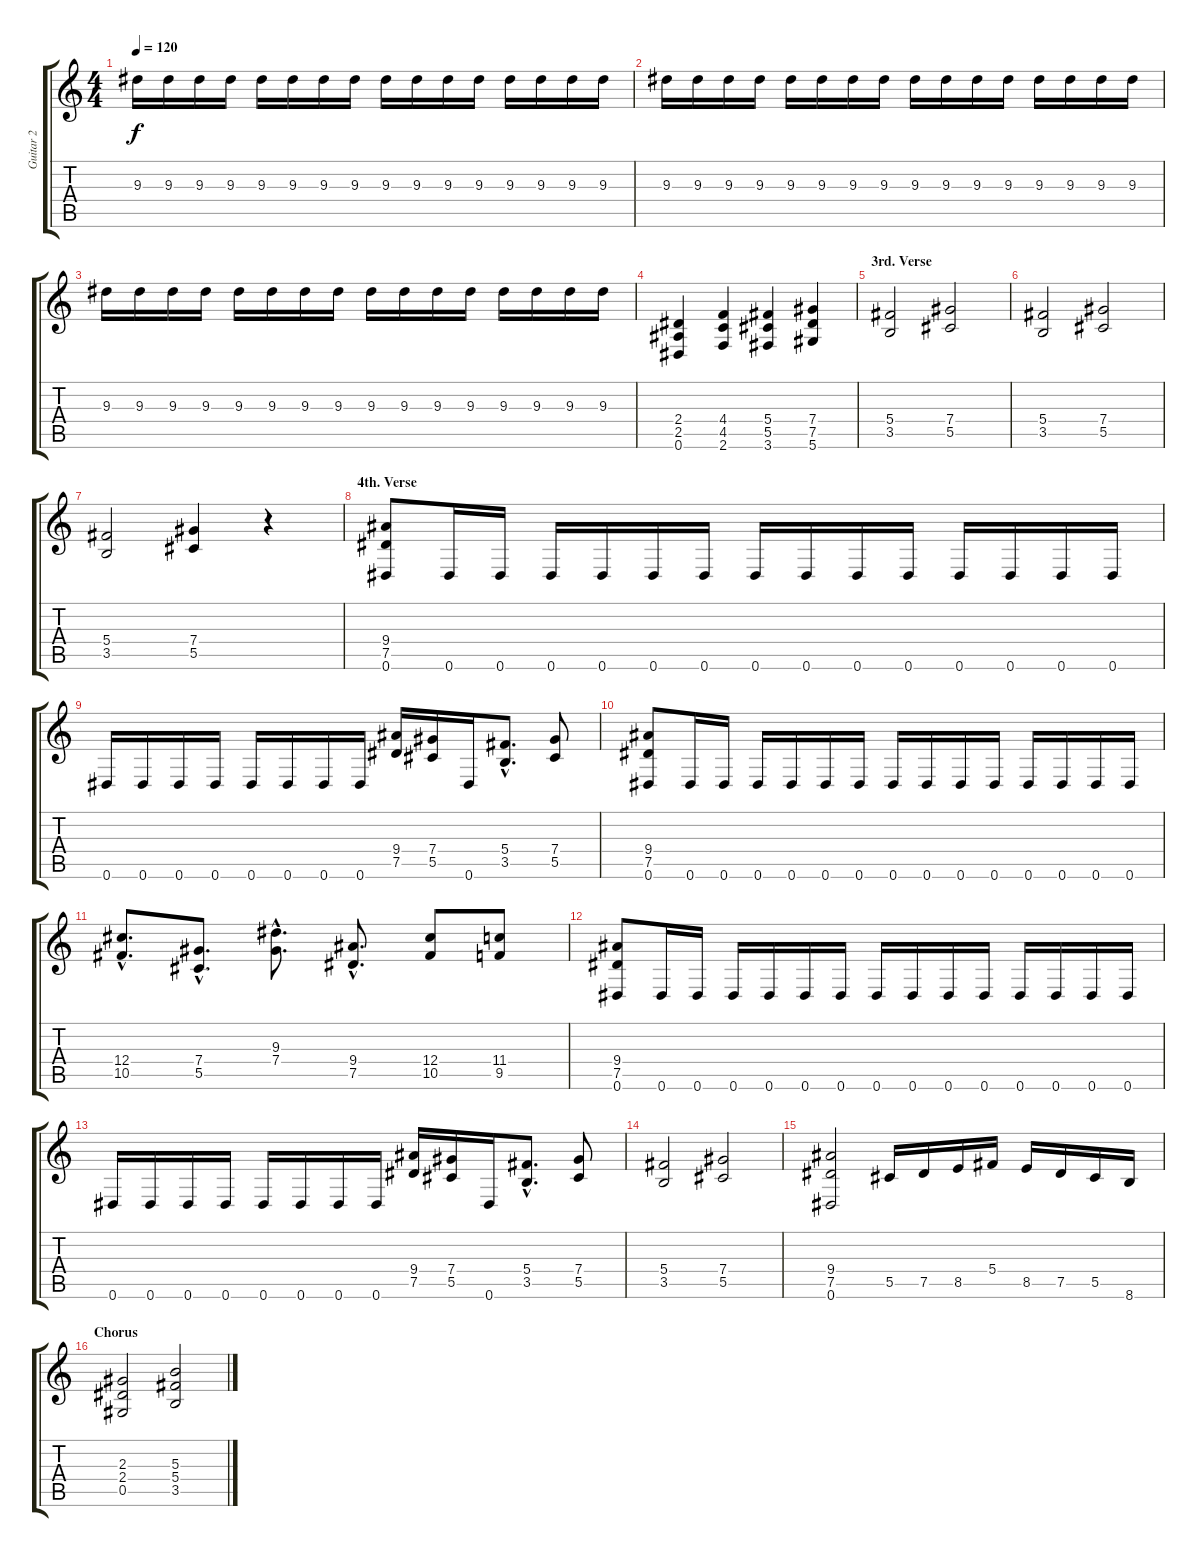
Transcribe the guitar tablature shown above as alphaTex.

\track ("Guitar 2" "Guitar 2") {instrument overdrivenguitar}
\staff {score tabs}
\tuning (Eb4 Bb3 Gb3 Db3 Ab2 Eb2) {hide}
\ts (4 4)
\tempo 120
\clef g2
\ks c
9.3.16{dy f} 9.3.16 9.3.16 9.3.16 9.3.16 9.3.16 9.3.16 9.3.16 9.3.16 9.3.16 9.3.16 9.3.16 9.3.16 9.3.16 9.3.16 9.3.16 |
9.3.16 9.3.16 9.3.16 9.3.16 9.3.16 9.3.16 9.3.16 9.3.16 9.3.16 9.3.16 9.3.16 9.3.16 9.3.16 9.3.16 9.3.16 9.3.16 |
9.3.16 9.3.16 9.3.16 9.3.16 9.3.16 9.3.16 9.3.16 9.3.16 9.3.16 9.3.16 9.3.16 9.3.16 9.3.16 9.3.16 9.3.16 9.3.16 |
(2.4 2.5 0.6).4 (4.4 4.5 2.6).4 (5.4 5.5 3.6).4 (7.4 7.5 5.6).4 |
\section ("" "3rd. Verse")
(5.4 3.5).2 (7.4 5.5).2 |
(5.4 3.5).2 (7.4 5.5).2 |
(5.4 3.5).2 (7.4 5.5).4 r.4 |
\section ("" "4th. Verse")
(9.4 7.5 0.6).8 0.6.16 0.6.16 0.6.16 0.6.16 0.6.16 0.6.16 0.6.16 0.6.16 0.6.16 0.6.16 0.6.16 0.6.16 0.6.16 0.6.16 |
0.6.16 0.6.16 0.6.16 0.6.16 0.6.16 0.6.16 0.6.16 0.6.16 (9.4 7.5).16 (7.4 5.5).16 0.6.16 (5.4{hac} 3.5{hac}).8{d} (7.4 5.5).8 |
(9.4 7.5 0.6).8 0.6.16 0.6.16 0.6.16 0.6.16 0.6.16 0.6.16 0.6.16 0.6.16 0.6.16 0.6.16 0.6.16 0.6.16 0.6.16 0.6.16 |
(12.4{hac} 10.5{hac}).8{d} (7.4{hac} 5.5{hac}).8{d} (9.3{hac} 7.4{hac}).8{d} (9.4{hac} 7.5{hac}).8{d} (12.4 10.5).8 (11.4 9.5).8 |
(9.4 7.5 0.6).8 0.6.16 0.6.16 0.6.16 0.6.16 0.6.16 0.6.16 0.6.16 0.6.16 0.6.16 0.6.16 0.6.16 0.6.16 0.6.16 0.6.16 |
0.6.16 0.6.16 0.6.16 0.6.16 0.6.16 0.6.16 0.6.16 0.6.16 (9.4 7.5).16 (7.4 5.5).16 0.6.16 (5.4{hac} 3.5{hac}).8{d} (7.4 5.5).8 |
(5.4 3.5).2 (7.4 5.5).2 |
(9.4 7.5 0.6).2 5.5.16 7.5.16 8.5.16 5.4.16 8.5.16 7.5.16 5.5.16 8.6.16 |
\section ("" "Chorus")
(2.3 2.4 0.5).2 (5.3 5.4 3.5).2
